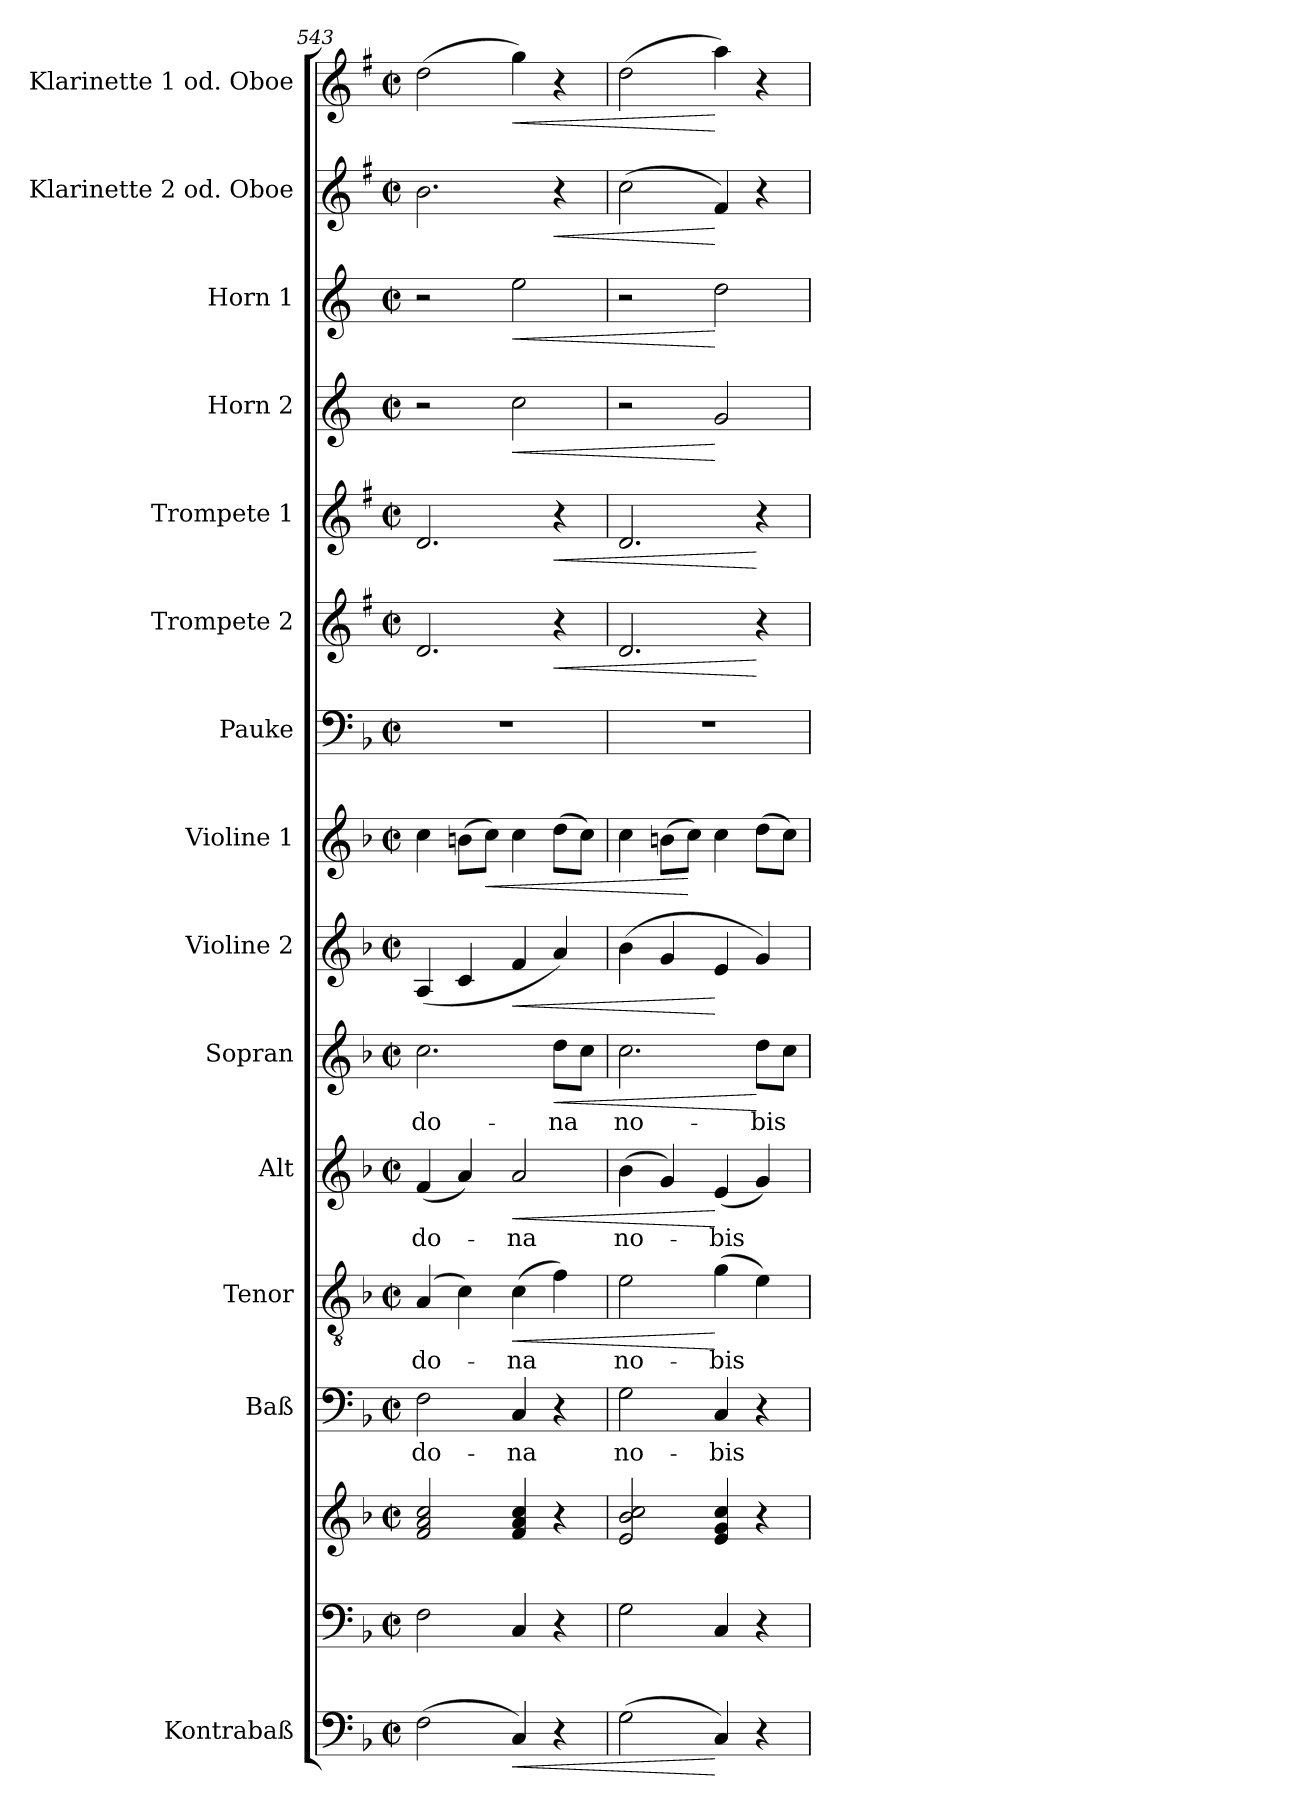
**kern	**dynam	**kern	**kern	**kern	**text	**kern	**text	**dynam	**kern	**text	**dynam	**kern	**text	**dynam	**kern	**dynam	**kern	**dynam	**kern	**kern	**dynam	**kern	**dynam	**kern	**dynam	**kern	**dynam	**kern	**dynam	**kern	**dynam
*part15	*part15	*part14	*part14	*part13	*part13	*part12	*part12	*part12	*part11	*part11	*part11	*part10	*part10	*part10	*part9	*part9	*part8	*part8	*part7	*part6	*part6	*part5	*part5	*part4	*part4	*part3	*part3	*part2	*part2	*part1	*part1
*staff16	*staff16	*staff15	*staff14	*staff13	*staff13	*staff12	*staff12	*staff12	*staff11	*staff11	*staff11	*staff10	*staff10	*staff10	*staff9	*staff9	*staff8	*staff8	*staff7	*staff6	*staff6	*staff5	*staff5	*staff4	*staff4	*staff3	*staff3	*staff2	*staff2	*staff1	*staff1
*I"Kontrabaß	*	*	*	*I"Baß	*	*I"Tenor	*	*	*I"Alt	*	*	*I"Sopran	*	*	*I"Violine 2	*	*I"Violine 1	*	*I"Pauke	*I"Trompete 2	*	*I"Trompete 1	*	*I"Horn 2	*	*I"Horn 1	*	*I"Klarinette 2 od. Oboe	*	*I"Klarinette 1 od. Oboe	*
*	*	*	*	*	*	*	*	*	*	*	*	*	*	*	*	*	*	*	*	*I'Tpt	*	*I'Tpt	*	*I'Hn	*	*I'Hn	*	*	*	*	*
!!LO:PB:g=z
*clefF4	*	*clefF4	*clefG2	*clefF4	*	*clefGv2	*	*	*clefG2	*	*	*clefG2	*	*	*clefG2	*	*clefG2	*	*clefF4	*clefG2	*	*clefG2	*	*clefG2	*	*clefG2	*	*clefG2	*	*clefG2	*
*ITrd7c12	*	*	*	*	*	*	*	*	*	*	*	*	*	*	*	*	*	*	*	*ITrd1c2	*	*ITrd1c2	*	*ITrd4c7	*	*ITrd4c7	*	*ITrd1c2	*	*ITrd1c2	*
*k[b-]	*	*k[b-]	*k[b-]	*k[b-]	*	*k[b-]	*	*	*k[b-]	*	*	*k[b-]	*	*	*k[b-]	*	*k[b-]	*	*k[b-]	*k[b-]	*	*k[b-]	*	*k[b-]	*	*k[b-]	*	*k[b-]	*	*k[b-]	*
*F:	*	*F:	*F:	*F:	*	*F:	*	*	*F:	*	*	*F:	*	*	*F:	*	*F:	*	*F:	*F:	*	*F:	*	*F:	*	*F:	*	*F:	*	*F:	*
*M2/2	*	*M2/2	*M2/2	*M2/2	*	*M2/2	*	*	*M2/2	*	*	*M2/2	*	*	*M2/2	*	*M2/2	*	*M2/2	*M2/2	*	*M2/2	*	*M2/2	*	*M2/2	*	*M2/2	*	*M2/2	*
*met(c|)	*	*met(c|)	*met(c|)	*met(c|)	*	*met(c|)	*	*	*met(c|)	*	*	*met(c|)	*	*	*met(c|)	*	*met(c|)	*	*met(c|)	*met(c|)	*	*met(c|)	*	*met(c|)	*	*met(c|)	*	*met(c|)	*	*met(c|)	*
=543	=543	=543	=543	=543	=543	=543	=543	=543	=543	=543	=543	=543	=543	=543	=543	=543	=543	=543	=543	=543	=543	=543	=543	=543	=543	=543	=543	=543	=543	=543	=543
!	!	!	!	!	!LO:LY:b	!	!LO:LY:b	!	!	!LO:LY:b	!	!	!LO:LY:b	!	!	!	!	!	!	!	!	!	!	!	!	!	!	!	!	!	!
(>2FF\	.	2F\	2f/ 2a/ 2cc/	2F\	do-	(4A/	do-	.	(<4f/	do-	.	2.cc\	do-	.	(<4A/	.	4cc\	.	1r	2.c/	.	2.c/	.	2r	.	2r	.	2.a\	.	(>2cc\	.
.	.	.	.	.	.	4c\)	.	.	4a/)	.	.	.	.	.	4c/	.	(>8bn\L	.	.	.	.	.	.	.	.	.	.	.	.	.	.
!	!	!	!	!	!	!	!	!	!	!	!	!	!	!	!	!	!	!LO:HP:b	!	!	!	!	!	!	!	!	!	!	!	!	!
.	.	.	.	.	.	.	.	.	.	.	.	.	.	.	.	.	8cc\J)	<	.	.	.	.	.	.	.	.	.	.	.	.	.
!	!LO:HP:b	!	!	!	!LO:LY:b	!	!LO:LY:b	!LO:HP:b	!	!LO:LY:b	!LO:HP:b	!	!	!	!	!LO:HP:b	!	!	!	!	!	!	!	!	!LO:HP:b	!	!LO:HP:b	!	!	!	!LO:HP:b
4CC/)	<	4C/	4f/ 4a/ 4cc/	4C/	-na	(>4c\	-na	<	2a/	-na	<	.	.	.	4f/	<	4cc\	.	.	.	.	.	.	2f\	<	2a\	<	.	.	4ff\)	<
!	!	!	!	!	!	!	!	!	!	!	!	!	!LO:LY:b	!LO:HP:b	!	!	!	!	!	!	!LO:HP:b	!	!LO:HP:b	!	!	!	!	!	!LO:HP:b	!	!
4r	.	4r	4r	4r	.	4f\)	.	.	.	.	.	8dd\L	-na	<	4a/)	.	(>8dd\L	.	.	4r	<	4r	<	.	.	.	.	4r	<	4r	.
.	.	.	.	.	.	.	.	.	.	.	.	8cc\J	.	.	.	.	8cc\J)	.	.	.	.	.	.	.	.	.	.	.	.	.	.
=544	=544	=544	=544	=544	=544	=544	=544	=544	=544	=544	=544	=544	=544	=544	=544	=544	=544	=544	=544	=544	=544	=544	=544	=544	=544	=544	=544	=544	=544	=544	=544
!	!	!	!	!	!LO:LY:b	!	!LO:LY:b	!	!	!LO:LY:b	!	!	!LO:LY:b	!	!	!	!	!	!	!	!	!	!	!	!	!	!	!	!	!	!
(>2GG\	.	2G\	2e/ 2b-/ 2cc/	2G\	no-	2e\	no-	.	(>4b-\	no-	.	2.cc\	no-	.	(>4b-\	.	4cc\	.	1r	2.c/	.	2.c/	.	2r	.	2r	.	(>2b-\	.	(>2cc\	.
.	.	.	.	.	.	.	.	.	4g/)	.	.	.	.	.	4g/	.	(>8bn\L	.	.	.	.	.	.	.	.	.	.	.	.	.	.
.	.	.	.	.	.	.	.	.	.	.	.	.	.	.	.	.	8cc\J)	[	.	.	.	.	.	.	.	.	.	.	.	.	.
!	!	!	!	!	!LO:LY:b	!	!LO:LY:b	!	!	!LO:LY:b	!	!	!	!	!	!	!	!	!	!	!	!	!	!	!	!	!	!	!	!	!
4CC/)	[	4C/	4e/ 4g/ 4cc/	4C/	-bis	(>4g\	-bis	[	(<4e/	-bis	[	.	.	.	4e/	[	4cc\	.	.	.	.	.	.	2c/	[	2g\	[	4e/)	[	4gg\)	[
!	!	!	!	!	!	!	!	!	!	!	!	!	!LO:LY:b	!	!	!	!	!	!	!	!	!	!	!	!	!	!	!	!	!	!
4r	.	4r	4r	4r	.	4e\)	.	.	4g/)	.	.	8dd\L	-bis	[	4g/)	.	(>8dd\L	.	.	4r	[	4r	[	.	.	.	.	4r	.	4r	.
.	.	.	.	.	.	.	.	.	.	.	.	8cc\J	.	.	.	.	8cc\J)	.	.	.	.	.	.	.	.	.	.	.	.	.	.
=	=	=	=	=	=	=	=	=	=	=	=	=	=	=	=	=	=	=	=	=	=	=	=	=	=	=	=	=	=	=	=
*-	*-	*-	*-	*-	*-	*-	*-	*-	*-	*-	*-	*-	*-	*-	*-	*-	*-	*-	*-	*-	*-	*-	*-	*-	*-	*-	*-	*-	*-	*-	*-
